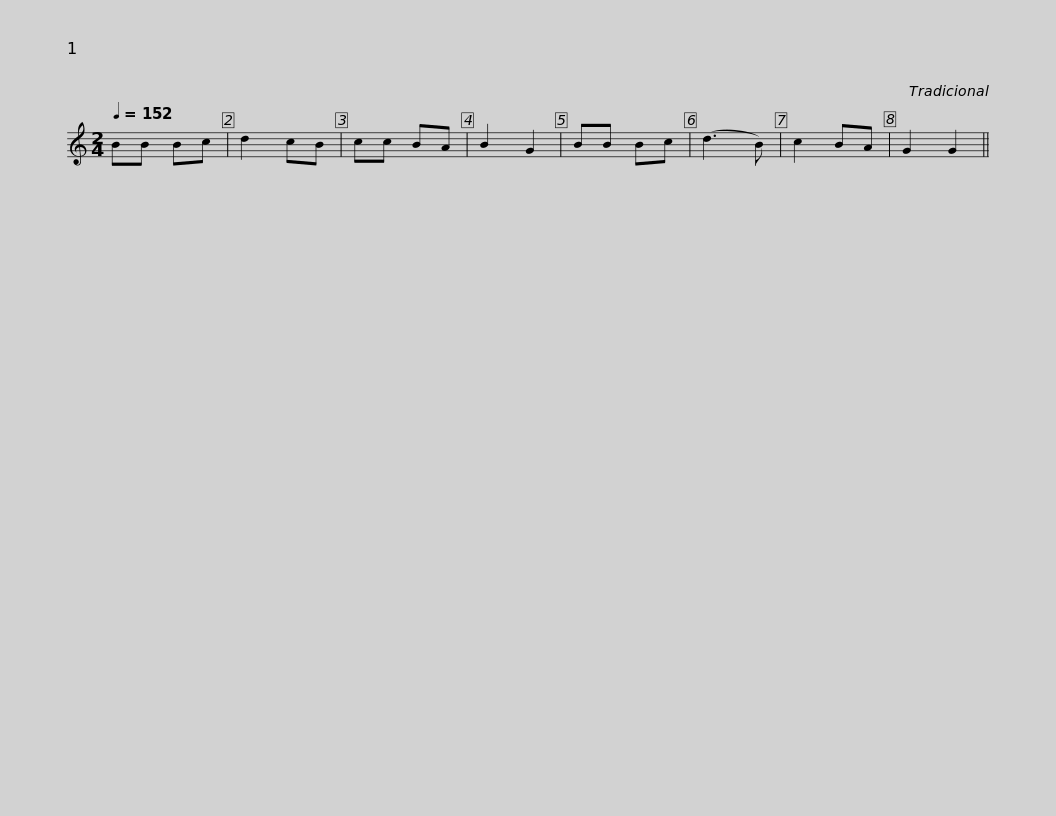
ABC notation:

X:1
L:1/8
Q:1/4=152
M:2/4
I:linebreak $
K:C
V:1 treble
V:1
 BB Bc | d2 cB | cc BA | B2 G2 | BB Bc | %5
 (d3 B) | c2 BA | G2 G2 || %8
